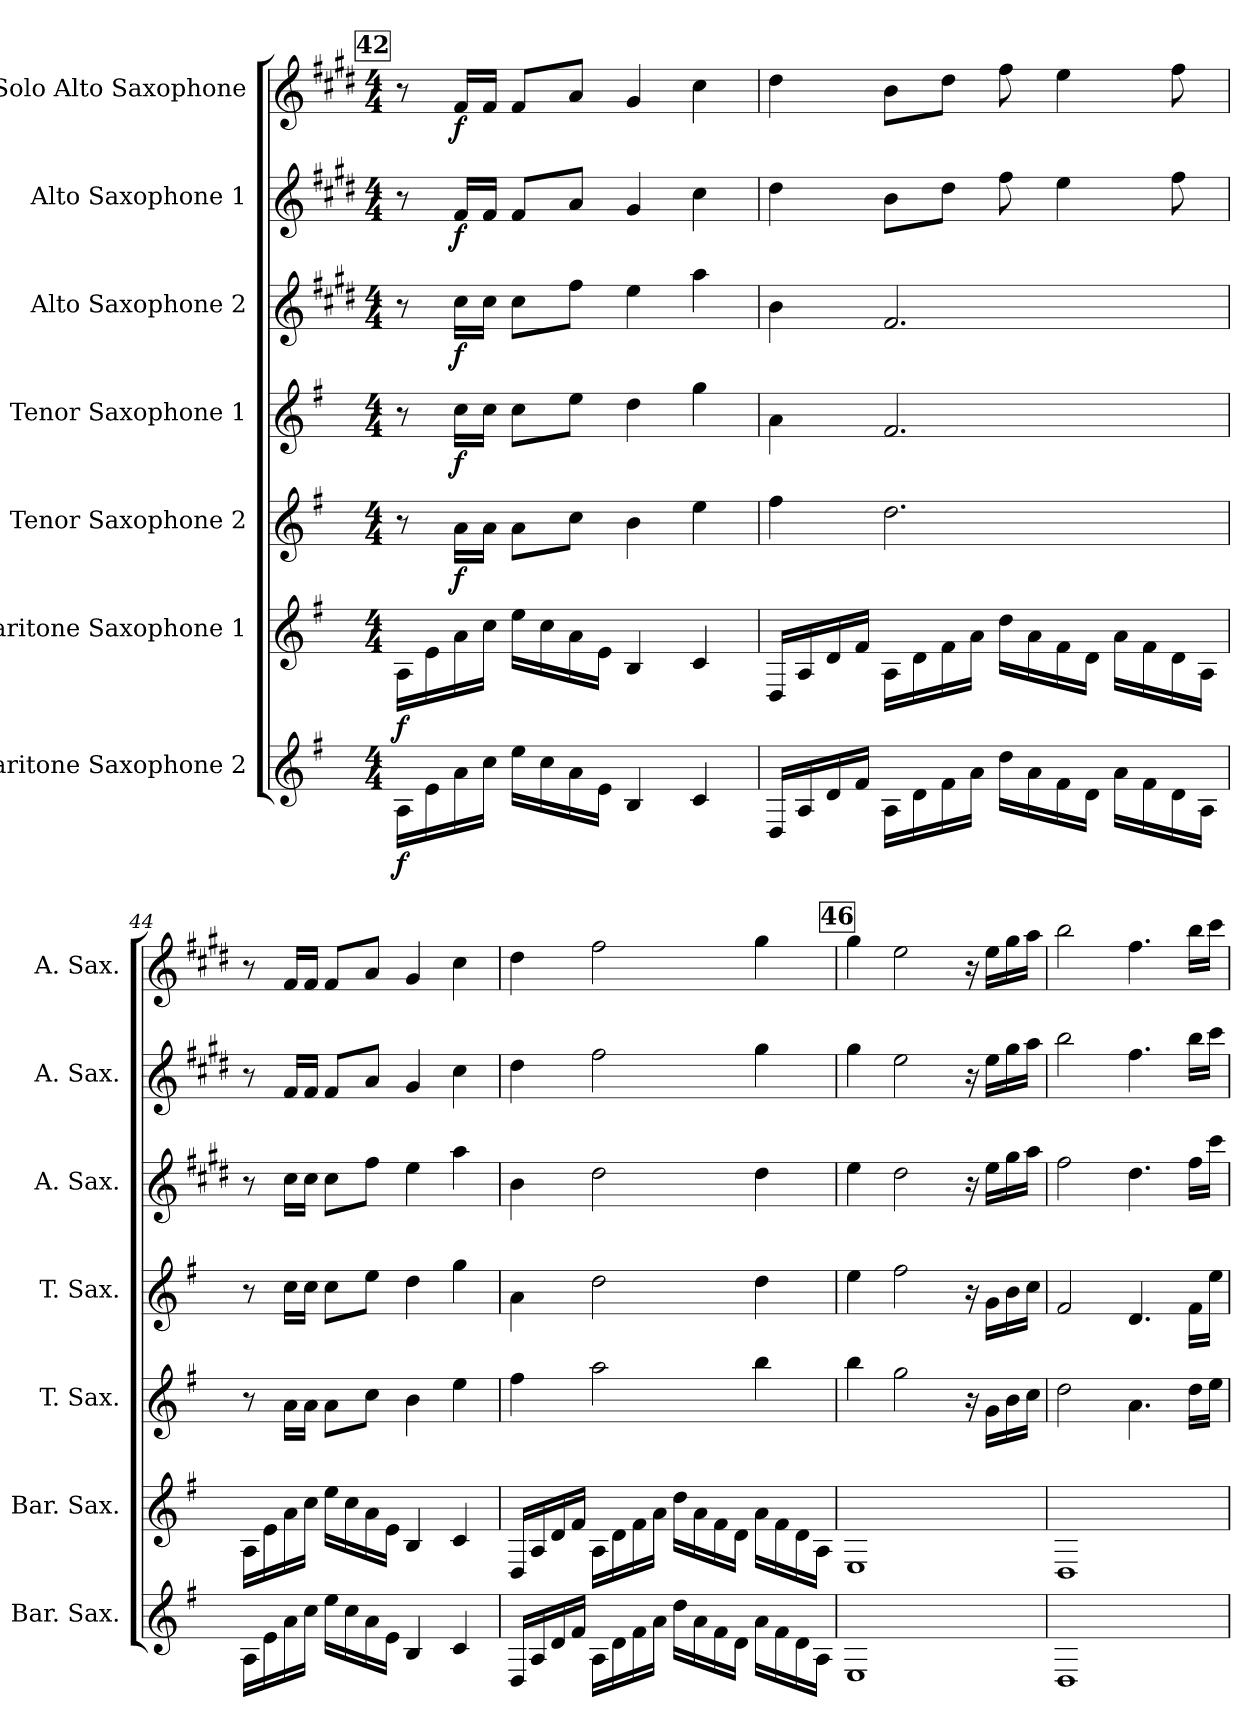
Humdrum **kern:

**kern	**dynam	**kern	**dynam	**kern	**dynam	**kern	**dynam	**kern	**dynam	**kern	**dynam	**kern	**dynam
*part7	*part7	*part6	*part6	*part5	*part5	*part4	*part4	*part3	*part3	*part2	*part2	*part1	*part1
*staff7	*staff7	*staff6	*staff6	*staff5	*staff5	*staff4	*staff4	*staff3	*staff3	*staff2	*staff2	*staff1	*staff1
*I"Baritone Saxophone 2	*	*I"Baritone Saxophone 1	*	*I"Tenor Saxophone 2	*	*I"Tenor Saxophone 1	*	*I"Alto Saxophone 2	*	*I"Alto Saxophone 1	*	*I"Solo Alto Saxophone	*
*I'Bar. Sax.	*	*I'Bar. Sax.	*	*I'T. Sax.	*	*I'T. Sax.	*	*I'A. Sax.	*	*I'A. Sax.	*	*I'A. Sax.	*
*clefG2	*	*clefG2	*	*clefG2	*	*clefG2	*	*clefG2	*	*clefG2	*	*clefG2	*
*ITrd12c21	*	*ITrd12c21	*	*ITrd8c14	*	*ITrd8c14	*	*ITrd5c9	*	*ITrd5c9	*	*ITrd5c9	*
*k[f#]	*	*k[f#]	*	*k[f#]	*	*k[f#]	*	*k[f#]	*	*k[f#]	*	*k[f#]	*
*M4/4	*	*M4/4	*	*M4/4	*	*M4/4	*	*M4/4	*	*M4/4	*	*M4/4	*
!!LO:REH:place=s1:a:B:fs=14:t=42
=42	=42	=42	=42	=42	=42	=42	=42	=42	=42	=42	=42	=42	=42
!	!LO:DY:b	!	!LO:DY:b	!	!	!	!	!	!	!	!	!	!
16AA\LL	f	16AA\LL	f	8r	.	8r	.	8r	.	8r	.	8r	.
16E\	.	16E\	.	.	.	.	.	.	.	.	.	.	.
!	!	!	!	!	!LO:DY:b	!	!LO:DY:b	!	!LO:DY:b	!	!LO:DY:b	!	!LO:DY:b
16A\	.	16A\	.	16A\LL	f	16c\LL	f	16e\LL	f	16A/LL	f	16A/LL	f
16c\JJ	.	16c\JJ	.	16A\JJ	.	16c\JJ	.	16e\JJ	.	16A/JJ	.	16A/JJ	.
16e\LL	.	16e\LL	.	8A\L	.	8c\L	.	8e\L	.	8A/L	.	8A/L	.
16c\	.	16c\	.	.	.	.	.	.	.	.	.	.	.
16A\	.	16A\	.	8c\J	.	8e\J	.	8a\J	.	8c/J	.	8c/J	.
16E\JJ	.	16E\JJ	.	.	.	.	.	.	.	.	.	.	.
4BB/	.	4BB/	.	4B\	.	4d\	.	4g\	.	4B/	.	4B/	.
4C/	.	4C/	.	4e\	.	4g\	.	4cc\	.	4e\	.	4e\	.
=43	=43	=43	=43	=43	=43	=43	=43	=43	=43	=43	=43	=43	=43
16DD/LL	.	16DD/LL	.	4f#\	.	4A\	.	4d\	.	4f#\	.	4f#\	.
16AA/	.	16AA/	.	.	.	.	.	.	.	.	.	.	.
16D/	.	16D/	.	.	.	.	.	.	.	.	.	.	.
16F#/JJ	.	16F#/JJ	.	.	.	.	.	.	.	.	.	.	.
16AA\LL	.	16AA\LL	.	2.d\	.	2.F#/	.	2.A/	.	8d\L	.	8d\L	.
16D\	.	16D\	.	.	.	.	.	.	.	.	.	.	.
16F#\	.	16F#\	.	.	.	.	.	.	.	8f#\J	.	8f#\J	.
16A\JJ	.	16A\JJ	.	.	.	.	.	.	.	.	.	.	.
16d\LL	.	16d\LL	.	.	.	.	.	.	.	8a\	.	8a\	.
16A\	.	16A\	.	.	.	.	.	.	.	.	.	.	.
16F#\	.	16F#\	.	.	.	.	.	.	.	4g\	.	4g\	.
16D\JJ	.	16D\JJ	.	.	.	.	.	.	.	.	.	.	.
16A\LL	.	16A\LL	.	.	.	.	.	.	.	.	.	.	.
16F#\	.	16F#\	.	.	.	.	.	.	.	.	.	.	.
16D\	.	16D\	.	.	.	.	.	.	.	8a\	.	8a\	.
16AA\JJ	.	16AA\JJ	.	.	.	.	.	.	.	.	.	.	.
!!LO:PB:g=z
=44	=44	=44	=44	=44	=44	=44	=44	=44	=44	=44	=44	=44	=44
16AA\LL	.	16AA\LL	.	8r	.	8r	.	8r	.	8r	.	8r	.
16E\	.	16E\	.	.	.	.	.	.	.	.	.	.	.
16A\	.	16A\	.	16A\LL	.	16c\LL	.	16e\LL	.	16A/LL	.	16A/LL	.
16c\JJ	.	16c\JJ	.	16A\JJ	.	16c\JJ	.	16e\JJ	.	16A/JJ	.	16A/JJ	.
16e\LL	.	16e\LL	.	8A\L	.	8c\L	.	8e\L	.	8A/L	.	8A/L	.
16c\	.	16c\	.	.	.	.	.	.	.	.	.	.	.
16A\	.	16A\	.	8c\J	.	8e\J	.	8a\J	.	8c/J	.	8c/J	.
16E\JJ	.	16E\JJ	.	.	.	.	.	.	.	.	.	.	.
4BB/	.	4BB/	.	4B\	.	4d\	.	4g\	.	4B/	.	4B/	.
4C/	.	4C/	.	4e\	.	4g\	.	4cc\	.	4e\	.	4e\	.
=45	=45	=45	=45	=45	=45	=45	=45	=45	=45	=45	=45	=45	=45
16DD/LL	.	16DD/LL	.	4f#\	.	4A\	.	4d\	.	4f#\	.	4f#\	.
16AA/	.	16AA/	.	.	.	.	.	.	.	.	.	.	.
16D/	.	16D/	.	.	.	.	.	.	.	.	.	.	.
16F#/JJ	.	16F#/JJ	.	.	.	.	.	.	.	.	.	.	.
16AA\LL	.	16AA\LL	.	2a\	.	2d\	.	2f#\	.	2a\	.	2a\	.
16D\	.	16D\	.	.	.	.	.	.	.	.	.	.	.
16F#\	.	16F#\	.	.	.	.	.	.	.	.	.	.	.
16A\JJ	.	16A\JJ	.	.	.	.	.	.	.	.	.	.	.
16d\LL	.	16d\LL	.	.	.	.	.	.	.	.	.	.	.
16A\	.	16A\	.	.	.	.	.	.	.	.	.	.	.
16F#\	.	16F#\	.	.	.	.	.	.	.	.	.	.	.
16D\JJ	.	16D\JJ	.	.	.	.	.	.	.	.	.	.	.
16A\LL	.	16A\LL	.	4b\	.	4d\	.	4f#\	.	4b\	.	4b\	.
16F#\	.	16F#\	.	.	.	.	.	.	.	.	.	.	.
16D\	.	16D\	.	.	.	.	.	.	.	.	.	.	.
16AA\JJ	.	16AA\JJ	.	.	.	.	.	.	.	.	.	.	.
!!LO:REH:place=s1:a:B:fs=14:t=46
=46	=46	=46	=46	=46	=46	=46	=46	=46	=46	=46	=46	=46	=46
1EE	.	1EE	.	4b\	.	4e\	.	4g\	.	4b\	.	4b\	.
.	.	.	.	2g\	.	2f#\	.	2f#\	.	2g\	.	2g\	.
.	.	.	.	16r	.	16r	.	16r	.	16r	.	16r	.
.	.	.	.	16G\LL	.	16G\LL	.	16g\LL	.	16g\LL	.	16g\LL	.
.	.	.	.	16B\	.	16B\	.	16b\	.	16b\	.	16b\	.
.	.	.	.	16c\JJ	.	16c\JJ	.	16cc\JJ	.	16cc\JJ	.	16cc\JJ	.
=47	=47	=47	=47	=47	=47	=47	=47	=47	=47	=47	=47	=47	=47
1DD	.	1DD	.	2d\	.	2F#/	.	2a\	.	2dd\	.	2dd\	.
.	.	.	.	4.A\	.	4.D/	.	4.f#\	.	4.a\	.	4.a\	.
.	.	.	.	16d\LL	.	16F#\LL	.	16a\LL	.	16dd\LL	.	16dd\LL	.
.	.	.	.	16e\JJ	.	16e\JJ	.	16ee\JJ	.	16ee\JJ	.	16ee\JJ	.
=	=	=	=	=	=	=	=	=	=	=	=	=	=
*-	*-	*-	*-	*-	*-	*-	*-	*-	*-	*-	*-	*-	*-
